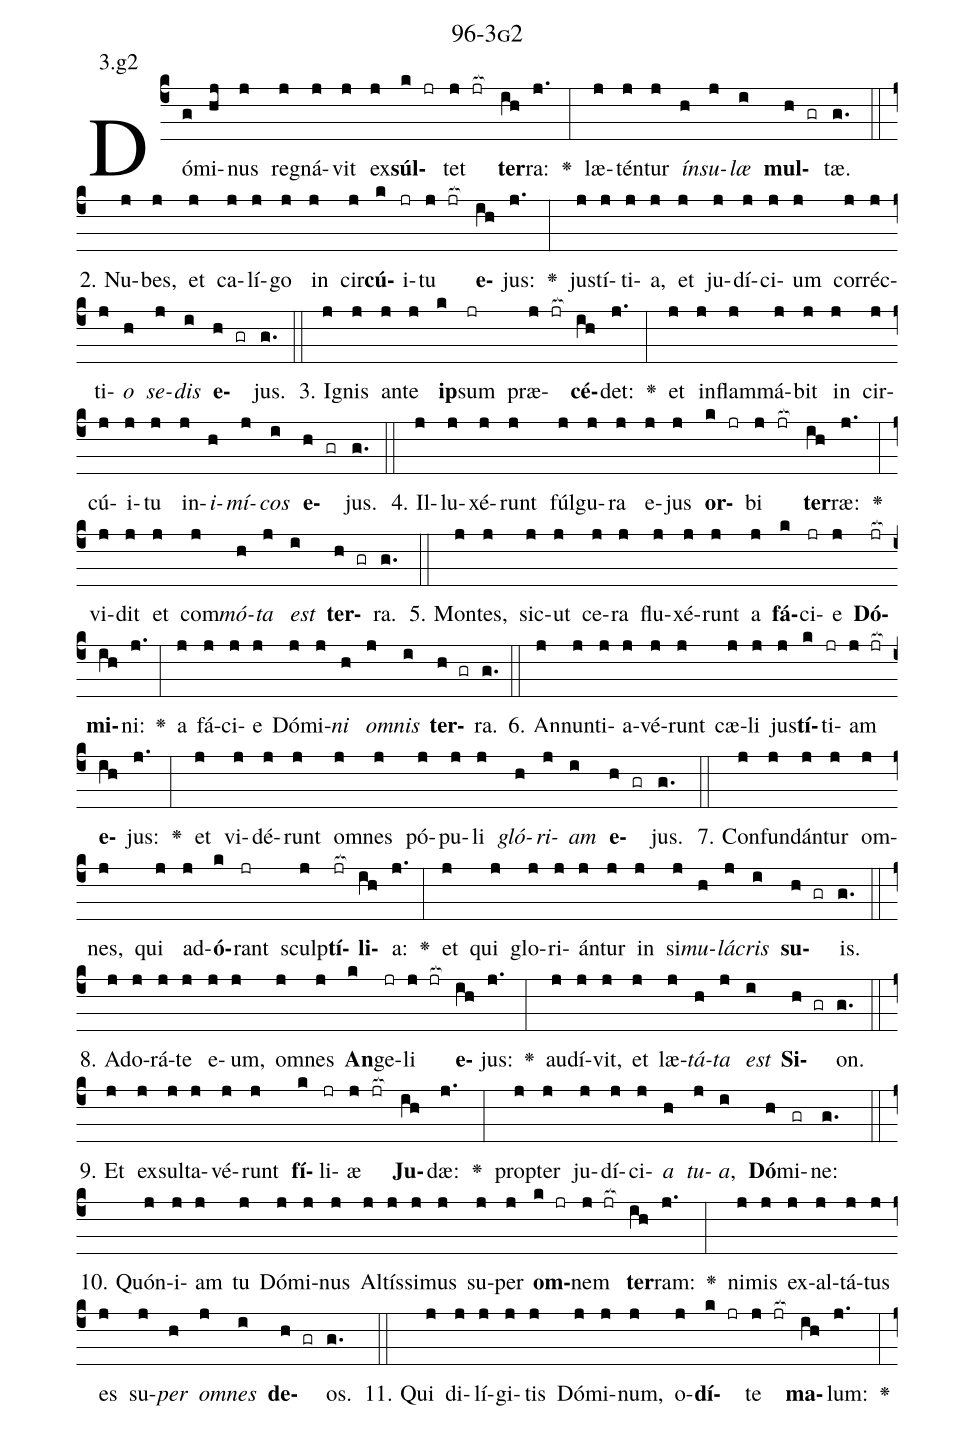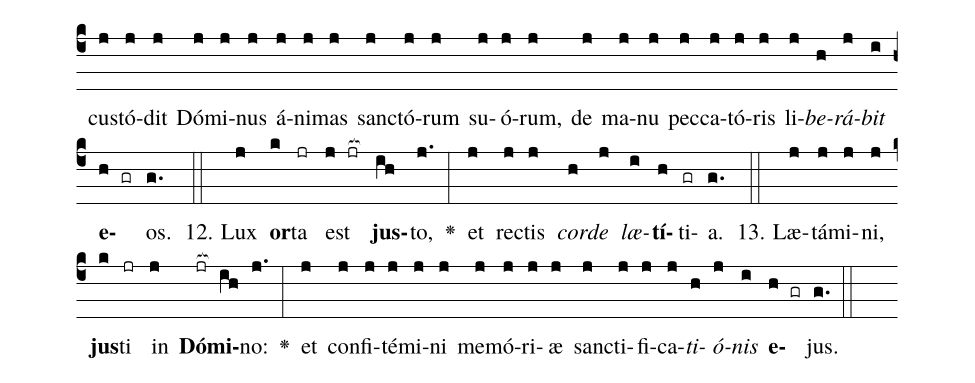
name: 96-3g2;
annotation: 3.g2;
%%
(c4)Dó(g)mi(hj)nus(j) re(j)gná(j)vit(j) ex(j)<b>súl</b>(k jr)tet(j jr[ocb:1{]) <b>ter</b>(ih[ocb:0}])ra:(j.) <v>\greheightstar</v>(:) læ(j)tén(j)tur(j) <i>ín</i>(h)<i>su</i>(j)<i>læ</i>(i) <b>mul</b>(h gr)tæ.(g.) (::)
2. Nu(j)bes,(j) et(j) ca(j)lí(j)go(j) in(j) cir(j)<b>cú</b>(k)i(jr)tu(j jr[ocb:1{]) <b>e</b>(ih[ocb:0}])jus:(j.) <v>\greheightstar</v>(:) jus(j)tí(j)ti(j)a,(j) et(j) ju(j)dí(j)ci(j)um(j) cor(j)réc(j)ti(j)<i>o</i>(h) <i>se</i>(j)<i>dis</i>(i) <b>e</b>(h gr)jus.(g.) (::)
3. I(j)gnis(j) an(j)te(j) <b>ip</b>(k)sum(jr) præ(j jr[ocb:1{])<b>cé</b>(ih[ocb:0}])det:(j.) <v>\greheightstar</v>(:) et(j) in(j)flam(j)má(j)bit(j) in(j) cir(j)cú(j)i(j)tu(j) in(j)<i>i</i>(h)<i>mí</i>(j)<i>cos</i>(i) <b>e</b>(h gr)jus.(g.) (::)
4. Il(j)lu(j)xé(j)runt(j) fúl(j)gu(j)ra(j) e(j)jus(j) <b>or</b>(k jr)bi(j jr[ocb:1{]) <b>ter</b>(ih[ocb:0}])ræ:(j.) <v>\greheightstar</v>(:) vi(j)dit(j) et(j) com(j)<i>mó</i>(h)<i>ta</i>(j) <i>est</i>(i) <b>ter</b>(h gr)ra.(g.) (::)
5. Mon(j)tes,(j) sic(j)ut(j) ce(j)ra(j) flu(j)xé(j)runt(j) a(j) <b>fá</b>(k)ci(jr)e(j) <b>Dó</b>(jr[ocb:1{])<b>mi</b>(ih[ocb:0}])ni:(j.) <v>\greheightstar</v>(:) a(j) fá(j)ci(j)e(j) Dó(j)mi(j)<i>ni</i>(h) <i>om</i>(j)<i>nis</i>(i) <b>ter</b>(h gr)ra.(g.) (::)
6. An(j)nun(j)ti(j)a(j)vé(j)runt(j) cæ(j)li(j) jus(j)<b>tí</b>(k)ti(jr)am(j jr[ocb:1{]) <b>e</b>(ih[ocb:0}])jus:(j.) <v>\greheightstar</v>(:) et(j) vi(j)dé(j)runt(j) om(j)nes(j) pó(j)pu(j)li(j) <i>gló</i>(h)<i>ri</i>(j)<i>am</i>(i) <b>e</b>(h gr)jus.(g.) (::)
7. Con(j)fun(j)dán(j)tur(j) om(j)nes,(j) qui(j) ad(j)<b>ó</b>(k)rant(jr) sculp(j)<b>tí</b>(jr[ocb:1{])<b>li</b>(ih[ocb:0}])a:(j.) <v>\greheightstar</v>(:) et(j) qui(j) glo(j)ri(j)án(j)tur(j) in(j) si(j)<i>mu</i>(h)<i>lá</i>(j)<i>cris</i>(i) <b>su</b>(h gr)is.(g.) (::)
8. Ad(j)o(j)rá(j)te(j) e(j)um,(j) om(j)nes(j) <b>An</b>(k)ge(jr)li(j jr[ocb:1{]) <b>e</b>(ih[ocb:0}])jus:(j.) <v>\greheightstar</v>(:) au(j)dí(j)vit,(j) et(j) læ(j)<i>tá</i>(h)<i>ta</i>(j) <i>est</i>(i) <b>Si</b>(h gr)on.(g.) (::)
9. Et(j) ex(j)sul(j)ta(j)vé(j)runt(j) <b>fí</b>(k)li(jr)æ(j jr[ocb:1{]) <b>Ju</b>(ih[ocb:0}])dæ:(j.) <v>\greheightstar</v>(:) prop(j)ter(j) ju(j)dí(j)ci(j)<i>a</i>(h) <i>tu</i>(j)<i>a</i>,(i) <b>Dó</b>(h)mi(gr)ne:(g.) (::)
10. Quón(j)i(j)am(j) tu(j) Dó(j)mi(j)nus(j) Al(j)tís(j)si(j)mus(j) su(j)per(j) <b>om</b>(k jr)nem(j jr[ocb:1{]) <b>ter</b>(ih[ocb:0}])ram:(j.) <v>\greheightstar</v>(:) ni(j)mis(j) ex(j)al(j)tá(j)tus(j) es(j) su(j)<i>per</i>(h) <i>om</i>(j)<i>nes</i>(i) <b>de</b>(h gr)os.(g.) (::)
11. Qui(j) di(j)lí(j)gi(j)tis(j) Dó(j)mi(j)num,(j) o(j)<b>dí</b>(k jr)te(j jr[ocb:1{]) <b>ma</b>(ih[ocb:0}])lum:(j.) <v>\greheightstar</v>(:) cus(j)tó(j)dit(j) Dó(j)mi(j)nus(j) á(j)ni(j)mas(j) sanc(j)tó(j)rum(j) su(j)ó(j)rum,(j) de(j) ma(j)nu(j) pec(j)ca(j)tó(j)ris(j) li(j)<i>be</i>(h)<i>rá</i>(j)<i>bit</i>(i) <b>e</b>(h gr)os.(g.) (::)
12. Lux(j) <b>or</b>(k)ta(jr) est(j jr[ocb:1{]) <b>jus</b>(ih[ocb:0}])to,(j.) <v>\greheightstar</v>(:) et(j) rec(j)tis(j) <i>cor</i>(h)<i>de</i>(j) <i>læ</i>(i)<b>tí</b>(h)ti(gr)a.(g.) (::)
13. Læ(j)tá(j)mi(j)ni,(j) <b>jus</b>(k)ti(jr) in(j) <b>Dó</b>(jr[ocb:1{])<b>mi</b>(ih[ocb:0}])no:(j.) <v>\greheightstar</v>(:) et(j) con(j)fi(j)té(j)mi(j)ni(j) me(j)mó(j)ri(j)æ(j) sanc(j)ti(j)fi(j)ca(j)<i>ti</i>(h)<i>ó</i>(j)<i>nis</i>(i) <b>e</b>(h gr)jus.(g.) (::)
